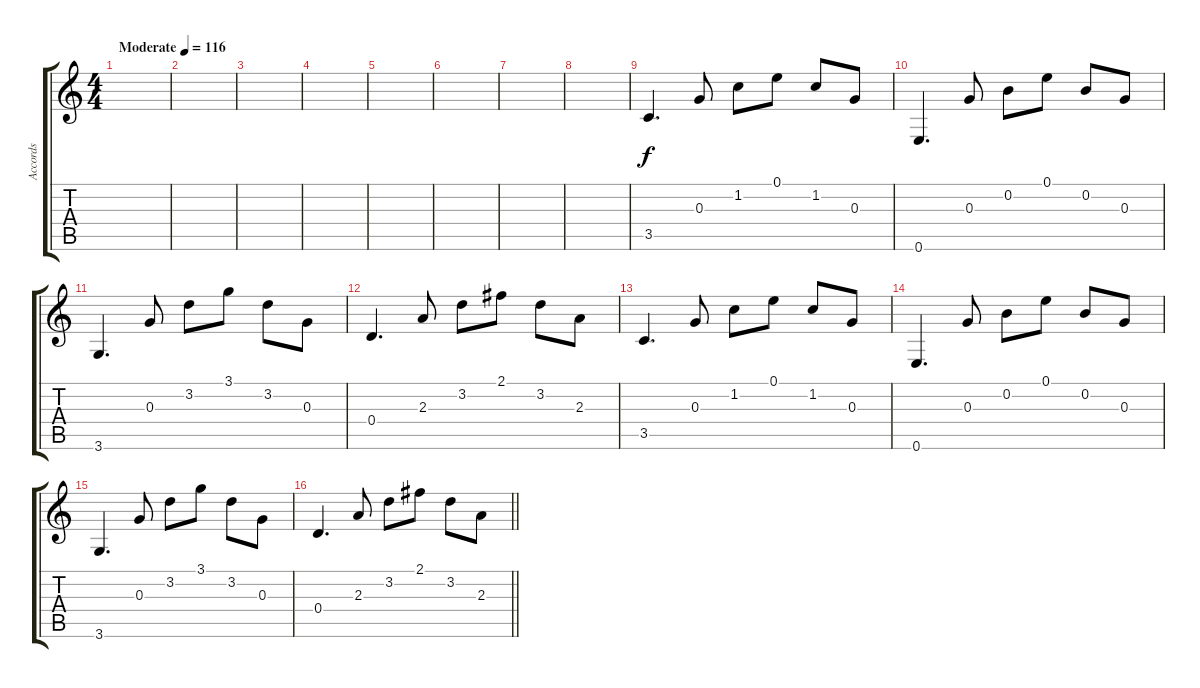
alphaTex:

\track ("Accords" "Accords") {instrument acousticguitarsteel}
\staff {score tabs}
\tuning (E4 B3 G3 D3 A2 E2) {hide}
\ts (4 4)
\tempo (116 "Moderate")
\clef g2
\ks c
|
|
|
|
|
|
|
|
3.5.4{d} 0.3.8 1.2.8 0.1.8 1.2.8 0.3.8 |
0.6.4{d} 0.3.8 0.2.8 0.1.8 0.2.8 0.3.8 |
3.6.4{d} 0.3.8 3.2.8 3.1.8 3.2.8 0.3.8 |
0.4.4{d} 2.3.8 3.2.8 2.1.8 3.2.8 2.3.8 |
3.5.4{d} 0.3.8 1.2.8 0.1.8 1.2.8 0.3.8 |
0.6.4{d} 0.3.8 0.2.8 0.1.8 0.2.8 0.3.8 |
3.6.4{d} 0.3.8 3.2.8 3.1.8 3.2.8 0.3.8 |
\barLineRight lightlight
0.4.4{d} 2.3.8 3.2.8 2.1.8 3.2.8 2.3.8
